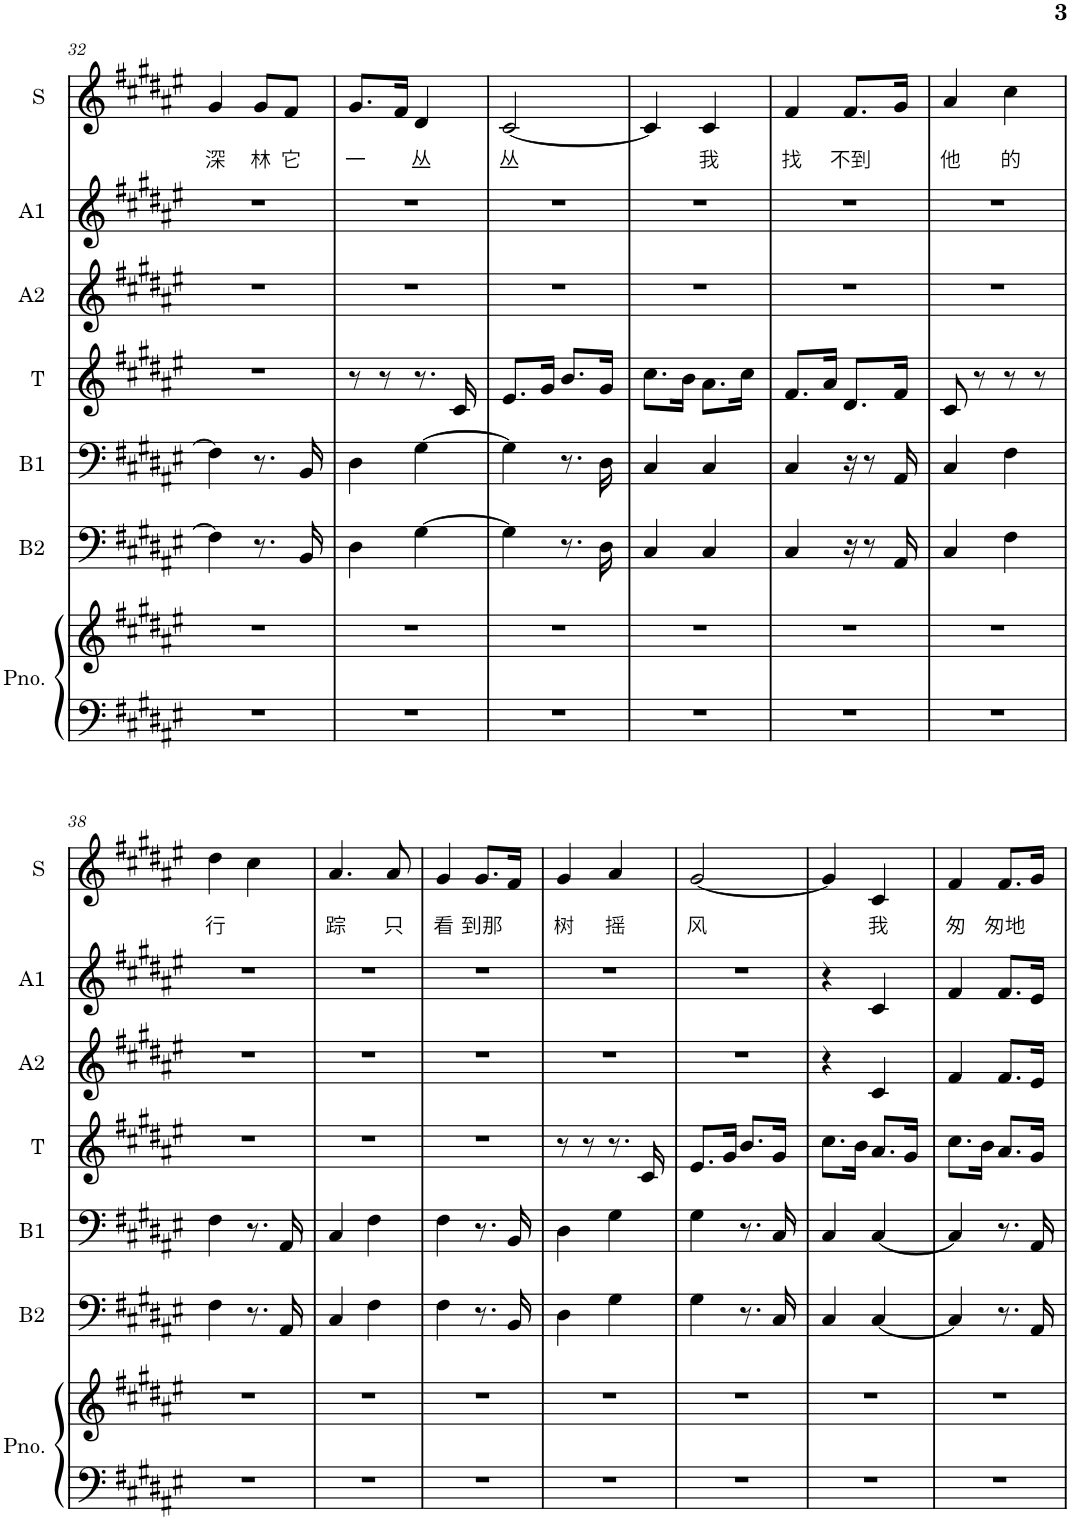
**kern	**kern	**kern	**kern	**kern	**kern	**kern	**kern	**text
*part7	*part7	*part6	*part5	*part4	*part3	*part2	*part1	*part1
*staff8	*staff7	*staff6	*staff5	*staff4	*staff3	*staff2	*staff1	*staff1
*I"Piano	*	*I"Bass2	*I"Base1	*I"Tenor	*I"Alto2	*I"Alto1	*I"Soprano	*
*I'Pno.	*	*I'B2	*I'B1	*I'T	*I'A2	*I'A1	*I'S	*
!!LO:PB:g=z
*clefF4	*clefG2	*clefF4	*clefF4	*clefG2	*clefG2	*clefG2	*clefG2	*
*k[f#c#g#d#a#e#]	*k[f#c#g#d#a#e#]	*k[f#c#g#d#a#e#]	*k[f#c#g#d#a#e#]	*k[f#c#g#d#a#e#]	*k[f#c#g#d#a#e#]	*k[f#c#g#d#a#e#]	*k[f#c#g#d#a#e#]	*
*M2/4	*M2/4	*M2/4	*M2/4	*M2/4	*M2/4	*M2/4	*M2/4	*
=32	=32	=32	=32	=32	=32	=32	=32	=32
!	!	!	!	!	!	!	!	!LO:LY:b
2r	2r	4F#\]	4F#\]	2r	2r	2r	4g#/	深
!	!	!	!	!	!	!	!	!LO:LY:b
.	.	8.r	8.r	.	.	.	8g#/L	林
!	!	!	!	!	!	!	!	!LO:LY:b
.	.	.	.	.	.	.	8f#/J	它
.	.	16BB/	16BB/	.	.	.	.	.
=33	=33	=33	=33	=33	=33	=33	=33	=33
!	!	!	!	!	!	!	!	!LO:LY:b
2r	2r	4D#\	4D#\	8r	2r	2r	8.g#/L	一
.	.	.	.	8r	.	.	.	.
.	.	.	.	.	.	.	16f#/Jk	.
!	!	!	!	!	!	!	!	!LO:LY:b
.	.	[4G#\	[4G#\	8.r	.	.	4d#/	丛
.	.	.	.	16c#/	.	.	.	.
=34	=34	=34	=34	=34	=34	=34	=34	=34
!	!	!	!	!	!	!	!	!LO:LY:b
2r	2r	4G#\]	4G#\]	8.e#/L	2r	2r	[2c#/	丛
.	.	.	.	16g#/Jk	.	.	.	.
.	.	8.r	8.r	8.b/L	.	.	.	.
.	.	16D#\	16D#\	16g#/Jk	.	.	.	.
=35	=35	=35	=35	=35	=35	=35	=35	=35
2r	2r	4C#/	4C#/	8.cc#\L	2r	2r	4c#/]	.
.	.	.	.	16b\Jk	.	.	.	.
!	!	!	!	!	!	!	!	!LO:LY:b
.	.	4C#/	4C#/	8.a#\L	.	.	4c#/	我
.	.	.	.	16cc#\Jk	.	.	.	.
=36	=36	=36	=36	=36	=36	=36	=36	=36
!	!	!	!	!	!	!	!	!LO:LY:b
2r	2r	4C#/	4C#/	8.f#/L	2r	2r	4f#/	找
.	.	.	.	16a#/Jk	.	.	.	.
!	!	!	!	!	!	!	!	!LO:LY:b
.	.	16r	16r	8.d#/L	.	.	8.f#/L	不到
.	.	8r	8r	.	.	.	.	.
.	.	16AA#/	16AA#/	16f#/Jk	.	.	16g#/Jk	.
=37	=37	=37	=37	=37	=37	=37	=37	=37
!	!	!	!	!	!	!	!	!LO:LY:b
2r	2r	4C#/	4C#/	8c#/	2r	2r	4a#/	他
.	.	.	.	8r	.	.	.	.
!	!	!	!	!	!	!	!	!LO:LY:b
.	.	4F#\	4F#\	8r	.	.	4cc#\	的
.	.	.	.	8r	.	.	.	.
!!LO:LB:g=z
=38	=38	=38	=38	=38	=38	=38	=38	=38
!	!	!	!	!	!	!	!	!LO:LY:b
2r	2r	4F#\	4F#\	2r	2r	2r	4dd#\	行
.	.	8.r	8.r	.	.	.	4cc#\	.
.	.	16AA#/	16AA#/	.	.	.	.	.
=39	=39	=39	=39	=39	=39	=39	=39	=39
!	!	!	!	!	!	!	!	!LO:LY:b
2r	2r	4C#/	4C#/	2r	2r	2r	4.a#/	踪
.	.	4F#\	4F#\	.	.	.	.	.
!	!	!	!	!	!	!	!	!LO:LY:b
.	.	.	.	.	.	.	8a#/	只
=40	=40	=40	=40	=40	=40	=40	=40	=40
!	!	!	!	!	!	!	!	!LO:LY:b
2r	2r	4F#\	4F#\	2r	2r	2r	4g#/	看
!	!	!	!	!	!	!	!	!LO:LY:b
.	.	8.r	8.r	.	.	.	8.g#/L	到那
.	.	16BB/	16BB/	.	.	.	16f#/Jk	.
=41	=41	=41	=41	=41	=41	=41	=41	=41
!	!	!	!	!	!	!	!	!LO:LY:b
2r	2r	4D#\	4D#\	8r	2r	2r	4g#/	树
.	.	.	.	8r	.	.	.	.
!	!	!	!	!	!	!	!	!LO:LY:b
.	.	4G#\	4G#\	8.r	.	.	4a#/	摇
.	.	.	.	16c#/	.	.	.	.
=42	=42	=42	=42	=42	=42	=42	=42	=42
!	!	!	!	!	!	!	!	!LO:LY:b
2r	2r	4G#\	4G#\	8.e#/L	2r	2r	[2g#/	风
.	.	.	.	16g#/Jk	.	.	.	.
.	.	8.r	8.r	8.b/L	.	.	.	.
.	.	16C#/	16C#/	16g#/Jk	.	.	.	.
=43	=43	=43	=43	=43	=43	=43	=43	=43
2r	2r	4C#/	4C#/	8.cc#\L	4r	4r	4g#/]	.
.	.	.	.	16b\Jk	.	.	.	.
!	!	!	!	!	!	!	!	!LO:LY:b
.	.	[4C#/	[4C#/	8.a#/L	4c#/	4c#/	4c#/	我
.	.	.	.	16g#/Jk	.	.	.	.
=44	=44	=44	=44	=44	=44	=44	=44	=44
!	!	!	!	!	!	!	!	!LO:LY:b
2r	2r	4C#/]	4C#/]	8.cc#\L	4f#/	4f#/	4f#/	匆
.	.	.	.	16b\Jk	.	.	.	.
!	!	!	!	!	!	!	!	!LO:LY:b
.	.	8.r	8.r	8.a#/L	8.f#/L	8.f#/L	8.f#/L	匆地
.	.	16AA#/	16AA#/	16g#/Jk	16e#/Jk	16e#/Jk	16g#/Jk	.
=	=	=	=	=	=	=	=	=
*-	*-	*-	*-	*-	*-	*-	*-	*-
